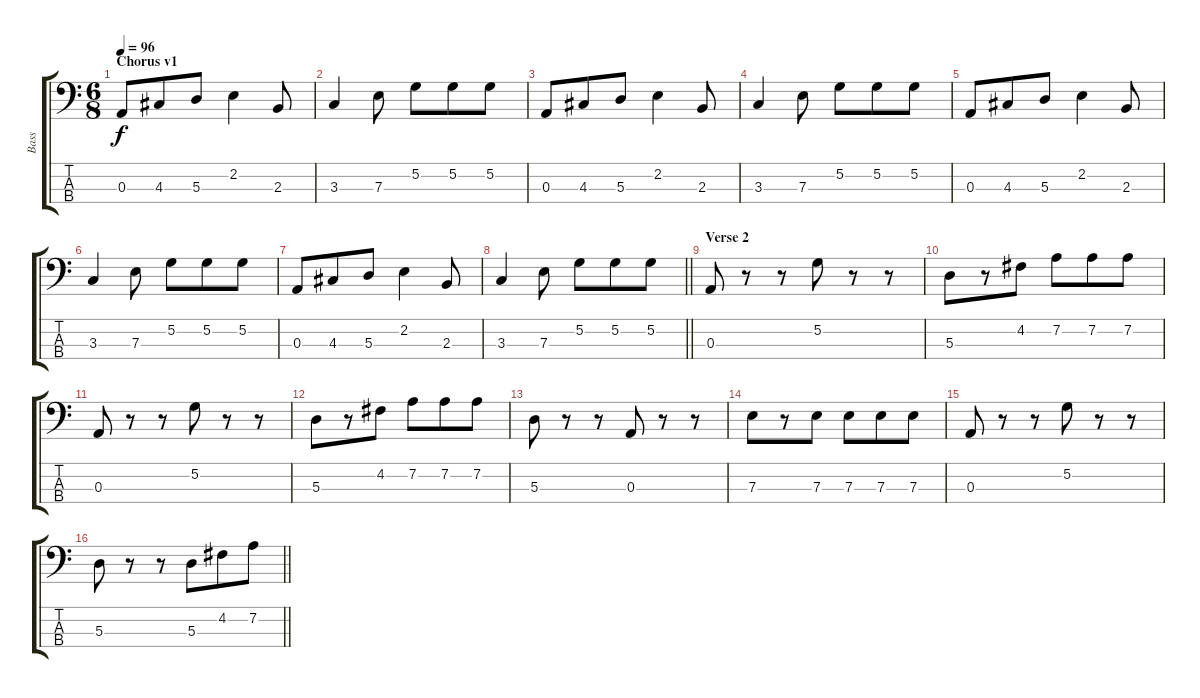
\track ("Bass" "Bass") {instrument electricbassfinger}
\staff {score tabs}
\tuning (G2 D2 A1 E1) {hide}
\ts (6 8)
\section ("" "Chorus v1")
\tempo 96
\clef f4
\ks c
0.3.8{dy f} 4.3.8 5.3.8 2.2.4 2.3.8 |
3.3.4 7.3.8 5.2.8 5.2.8 5.2.8 |
0.3.8 4.3.8 5.3.8 2.2.4 2.3.8 |
3.3.4 7.3.8 5.2.8 5.2.8 5.2.8 |
0.3.8 4.3.8 5.3.8 2.2.4 2.3.8 |
3.3.4 7.3.8 5.2.8 5.2.8 5.2.8 |
0.3.8 4.3.8 5.3.8 2.2.4 2.3.8 |
\barLineRight lightlight
3.3.4 7.3.8 5.2.8 5.2.8 5.2.8 |
\section ("" "Verse 2")
0.3.8 r.8 r.8 5.2.8 r.8 r.8 |
5.3.8 r.8 4.2.8 7.2.8 7.2.8 7.2.8 |
0.3.8 r.8 r.8 5.2.8 r.8 r.8 |
5.3.8 r.8 4.2.8 7.2.8 7.2.8 7.2.8 |
5.3.8 r.8 r.8 0.3.8 r.8 r.8 |
7.3.8 r.8 7.3.8 7.3.8 7.3.8 7.3.8 |
0.3.8 r.8 r.8 5.2.8 r.8 r.8 |
\barLineRight lightlight
5.3.8 r.8 r.8 5.3.8 4.2.8 7.2.8
